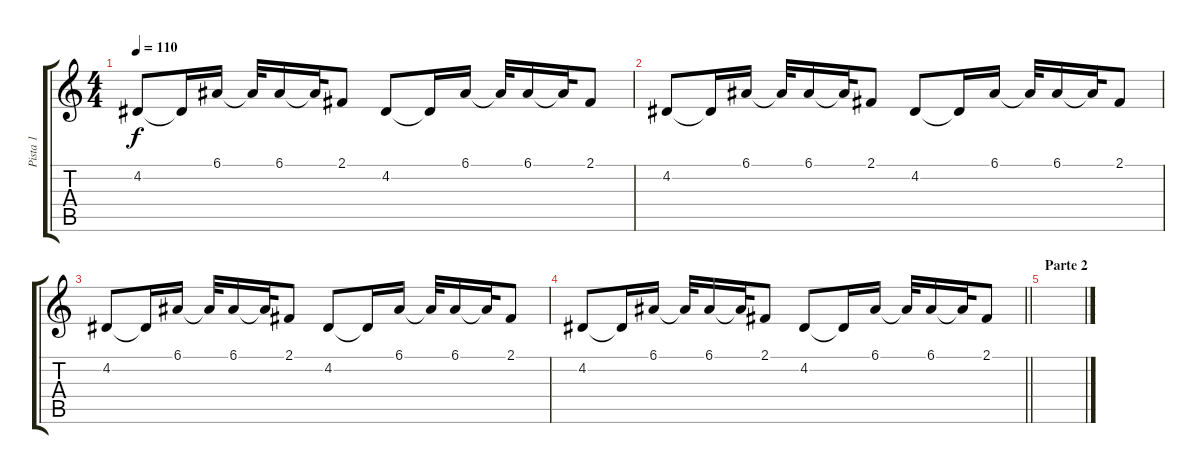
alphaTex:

\track ("Pista 1" "Pista 1") {instrument acousticgrandpiano}
\staff {score tabs}
\tuning (E4 B3 G3 D3 A2 E2) {hide}
\ts (4 4)
\tempo 110
\clef g2
\ks c
4.2.8{dy f} 4.2{t}.16 6.1.16 6.1{t}.32 6.1.16 6.1{t}.32 2.1.8 4.2.8 4.2{t}.16 6.1.16 6.1{t}.32 6.1.16 6.1{t}.32 2.1.8 |
4.2.8 4.2{t}.16 6.1.16 6.1{t}.32 6.1.16 6.1{t}.32 2.1.8 4.2.8 4.2{t}.16 6.1.16 6.1{t}.32 6.1.16 6.1{t}.32 2.1.8 |
4.2.8 4.2{t}.16 6.1.16 6.1{t}.32 6.1.16 6.1{t}.32 2.1.8 4.2.8 4.2{t}.16 6.1.16 6.1{t}.32 6.1.16 6.1{t}.32 2.1.8 |
\barLineRight lightlight
4.2.8 4.2{t}.16 6.1.16 6.1{t}.32 6.1.16 6.1{t}.32 2.1.8 4.2.8 4.2{t}.16 6.1.16 6.1{t}.32 6.1.16 6.1{t}.32 2.1.8 |
\section ("" "Parte 2")
